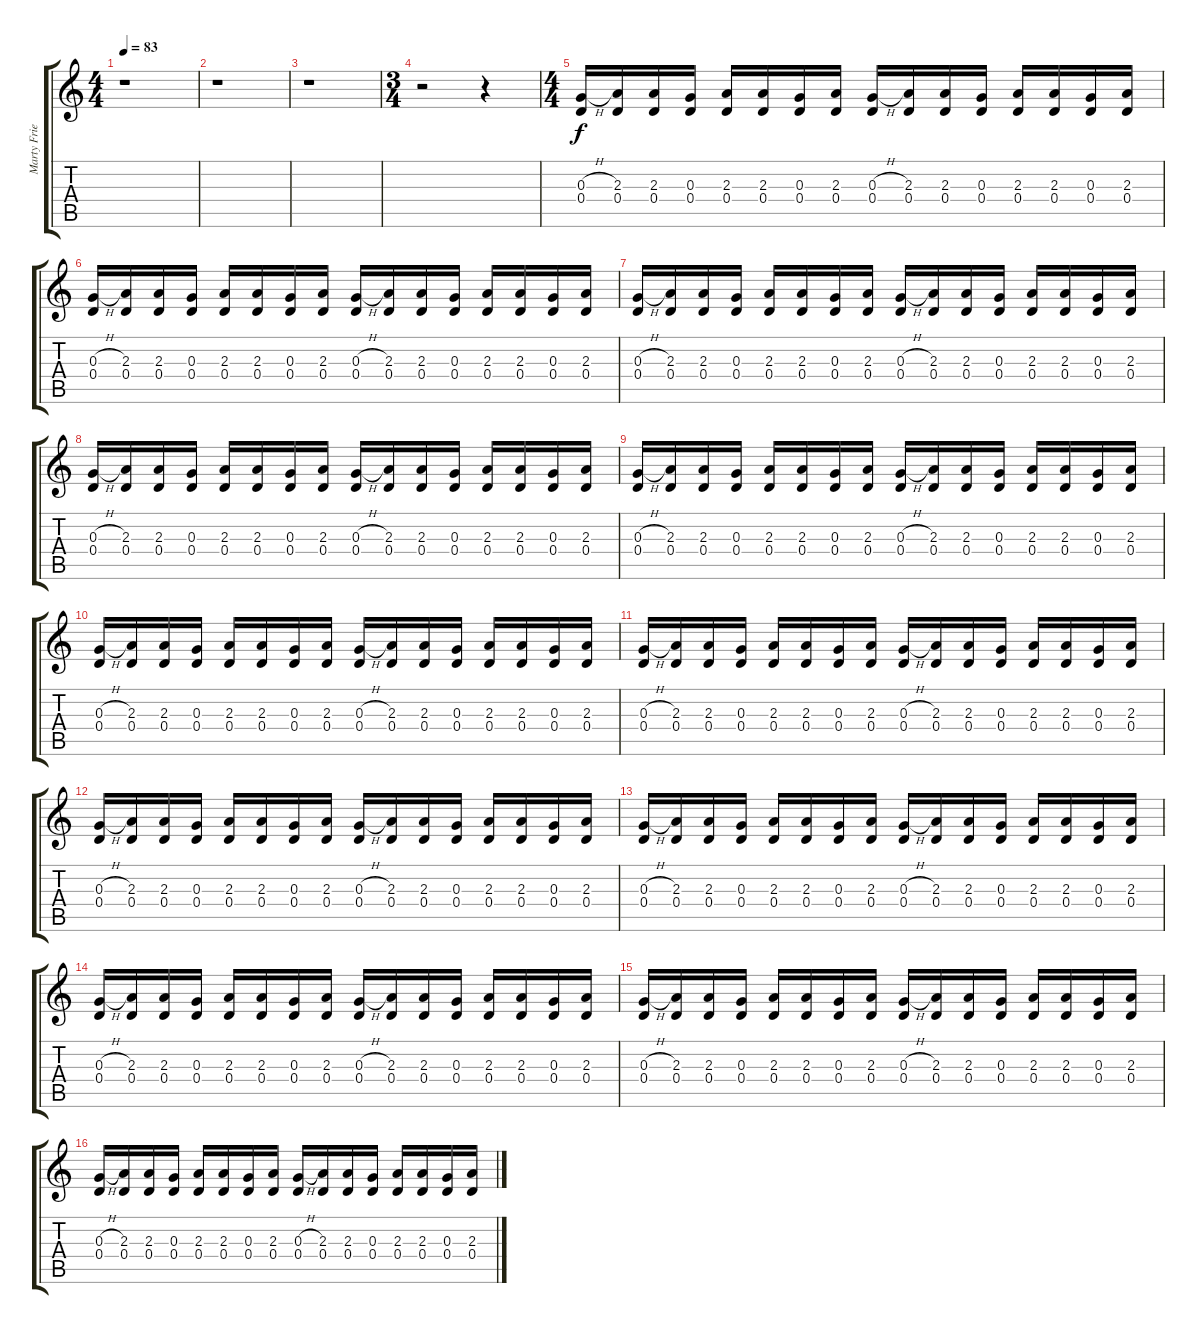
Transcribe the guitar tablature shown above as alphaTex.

\track ("Marty Friedman's fills" "Marty Frie") {instrument acousticguitarsteel}
\staff {score tabs}
\tuning (E4 B3 G3 D3 A2 E2) {hide}
\ts (4 4)
\tempo 83
\clef g2
\ks c
r.1{dy f} |
r.1 |
r.1 |
\ts (3 4)
r.2 r.4 |
\ts (4 4)
(0.3{h} 0.4).16{instrument distortionguitar} (2.3 0.4).16 (2.3 0.4).16 (0.3 0.4).16 (2.3 0.4).16 (2.3 0.4).16 (0.3 0.4).16 (2.3 0.4).16 (0.3{h} 0.4).16 (2.3 0.4).16 (2.3 0.4).16 (0.3 0.4).16 (2.3 0.4).16 (2.3 0.4).16 (0.3 0.4).16 (2.3 0.4).16 |
(0.3{h} 0.4).16{instrument distortionguitar} (2.3 0.4).16 (2.3 0.4).16 (0.3 0.4).16 (2.3 0.4).16 (2.3 0.4).16 (0.3 0.4).16 (2.3 0.4).16 (0.3{h} 0.4).16 (2.3 0.4).16 (2.3 0.4).16 (0.3 0.4).16 (2.3 0.4).16 (2.3 0.4).16 (0.3 0.4).16 (2.3 0.4).16 |
(0.3{h} 0.4).16{instrument distortionguitar} (2.3 0.4).16 (2.3 0.4).16 (0.3 0.4).16 (2.3 0.4).16 (2.3 0.4).16 (0.3 0.4).16 (2.3 0.4).16 (0.3{h} 0.4).16 (2.3 0.4).16 (2.3 0.4).16 (0.3 0.4).16 (2.3 0.4).16 (2.3 0.4).16 (0.3 0.4).16 (2.3 0.4).16 |
(0.3{h} 0.4).16{instrument distortionguitar} (2.3 0.4).16 (2.3 0.4).16 (0.3 0.4).16 (2.3 0.4).16 (2.3 0.4).16 (0.3 0.4).16 (2.3 0.4).16 (0.3{h} 0.4).16 (2.3 0.4).16 (2.3 0.4).16 (0.3 0.4).16 (2.3 0.4).16 (2.3 0.4).16 (0.3 0.4).16 (2.3 0.4).16 |
(0.3{h} 0.4).16{instrument distortionguitar} (2.3 0.4).16 (2.3 0.4).16 (0.3 0.4).16 (2.3 0.4).16 (2.3 0.4).16 (0.3 0.4).16 (2.3 0.4).16 (0.3{h} 0.4).16 (2.3 0.4).16 (2.3 0.4).16 (0.3 0.4).16 (2.3 0.4).16 (2.3 0.4).16 (0.3 0.4).16 (2.3 0.4).16 |
(0.3{h} 0.4).16{instrument distortionguitar} (2.3 0.4).16 (2.3 0.4).16 (0.3 0.4).16 (2.3 0.4).16 (2.3 0.4).16 (0.3 0.4).16 (2.3 0.4).16 (0.3{h} 0.4).16 (2.3 0.4).16 (2.3 0.4).16 (0.3 0.4).16 (2.3 0.4).16 (2.3 0.4).16 (0.3 0.4).16 (2.3 0.4).16 |
(0.3{h} 0.4).16{instrument distortionguitar} (2.3 0.4).16 (2.3 0.4).16 (0.3 0.4).16 (2.3 0.4).16 (2.3 0.4).16 (0.3 0.4).16 (2.3 0.4).16 (0.3{h} 0.4).16 (2.3 0.4).16 (2.3 0.4).16 (0.3 0.4).16 (2.3 0.4).16 (2.3 0.4).16 (0.3 0.4).16 (2.3 0.4).16 |
(0.3{h} 0.4).16{instrument distortionguitar} (2.3 0.4).16 (2.3 0.4).16 (0.3 0.4).16 (2.3 0.4).16 (2.3 0.4).16 (0.3 0.4).16 (2.3 0.4).16 (0.3{h} 0.4).16 (2.3 0.4).16 (2.3 0.4).16 (0.3 0.4).16 (2.3 0.4).16 (2.3 0.4).16 (0.3 0.4).16 (2.3 0.4).16 |
(0.3{h} 0.4).16{instrument distortionguitar} (2.3 0.4).16 (2.3 0.4).16 (0.3 0.4).16 (2.3 0.4).16 (2.3 0.4).16 (0.3 0.4).16 (2.3 0.4).16 (0.3{h} 0.4).16 (2.3 0.4).16 (2.3 0.4).16 (0.3 0.4).16 (2.3 0.4).16 (2.3 0.4).16 (0.3 0.4).16 (2.3 0.4).16 |
(0.3{h} 0.4).16{instrument distortionguitar} (2.3 0.4).16 (2.3 0.4).16 (0.3 0.4).16 (2.3 0.4).16 (2.3 0.4).16 (0.3 0.4).16 (2.3 0.4).16 (0.3{h} 0.4).16 (2.3 0.4).16 (2.3 0.4).16 (0.3 0.4).16 (2.3 0.4).16 (2.3 0.4).16 (0.3 0.4).16 (2.3 0.4).16 |
(0.3{h} 0.4).16{instrument distortionguitar} (2.3 0.4).16 (2.3 0.4).16 (0.3 0.4).16 (2.3 0.4).16 (2.3 0.4).16 (0.3 0.4).16 (2.3 0.4).16 (0.3{h} 0.4).16 (2.3 0.4).16 (2.3 0.4).16 (0.3 0.4).16 (2.3 0.4).16 (2.3 0.4).16 (0.3 0.4).16 (2.3 0.4).16 |
(0.3{h} 0.4).16{instrument distortionguitar} (2.3 0.4).16 (2.3 0.4).16 (0.3 0.4).16 (2.3 0.4).16 (2.3 0.4).16 (0.3 0.4).16 (2.3 0.4).16 (0.3{h} 0.4).16 (2.3 0.4).16 (2.3 0.4).16 (0.3 0.4).16 (2.3 0.4).16 (2.3 0.4).16 (0.3 0.4).16 (2.3 0.4).16
